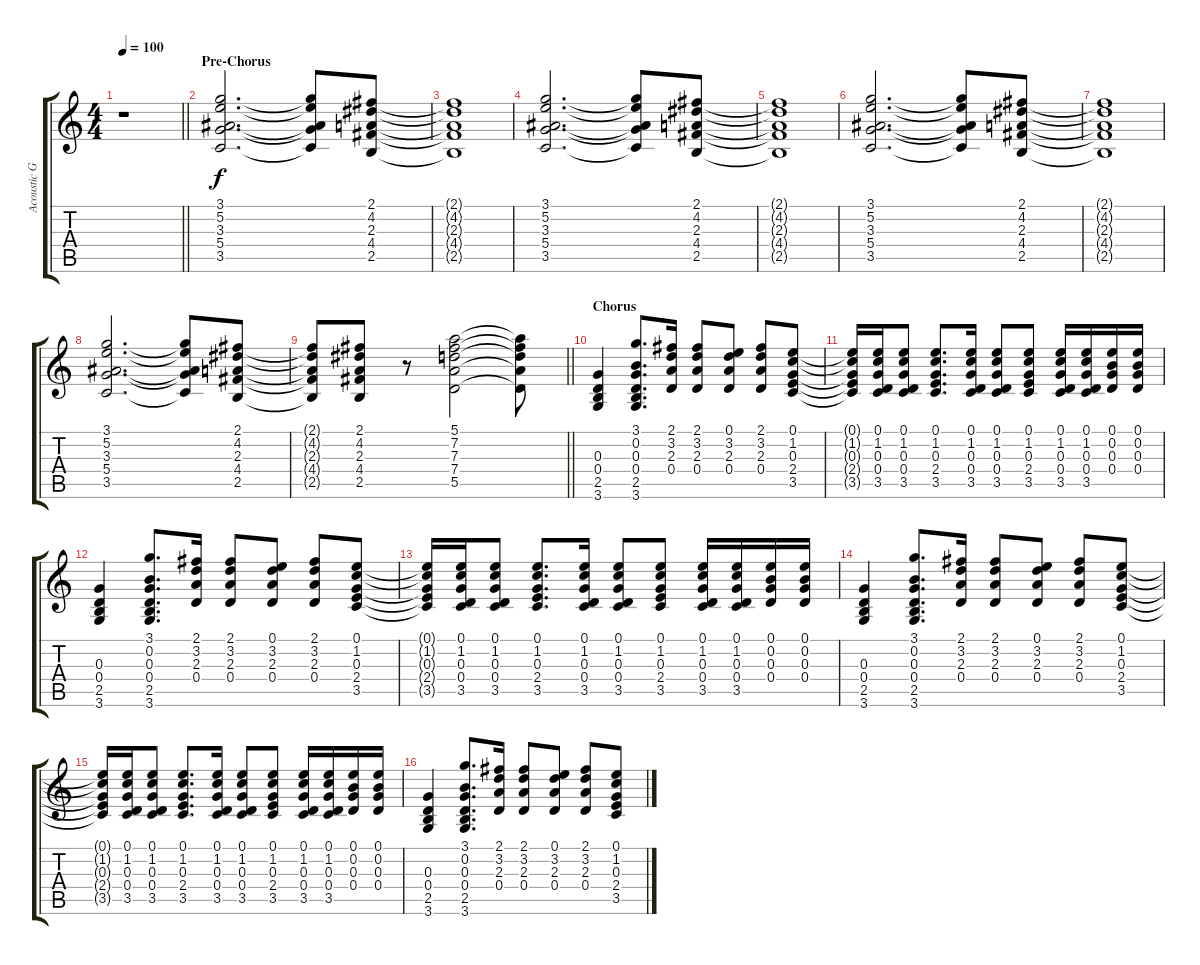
\track ("Acoustic Guitar" "Acoustic G") {instrument acousticguitarsteel}
\staff {score tabs}
\tuning (E4 B3 G3 D3 A2 E2) {hide}
\ts (4 4)
\tempo 100
\clef g2
\barLineRight lightlight
\ks c
r.1{dy f} |
\section ("" "Pre-Chorus")
(3.1 5.2 3.3 5.4 3.5).2{d} (3.1{t} 5.2{t} 3.3{t} 5.4{t} 3.5{t}).8 (2.1 4.2 2.3 4.4 2.5).8 |
(2.1{t} 4.2{t} 2.3{t} 4.4{t} 2.5{t}).1 |
(3.1 5.2 3.3 5.4 3.5).2{d} (3.1{t} 5.2{t} 3.3{t} 5.4{t} 3.5{t}).8 (2.1 4.2 2.3 4.4 2.5).8 |
(2.1{t} 4.2{t} 2.3{t} 4.4{t} 2.5{t}).1 |
(3.1 5.2 3.3 5.4 3.5).2{d} (3.1{t} 5.2{t} 3.3{t} 5.4{t} 3.5{t}).8 (2.1 4.2 2.3 4.4 2.5).8 |
(2.1{t} 4.2{t} 2.3{t} 4.4{t} 2.5{t}).1 |
(3.1 5.2 3.3 5.4 3.5).2{d} (3.1{t} 5.2{t} 3.3{t} 5.4{t} 3.5{t}).8 (2.1 4.2 2.3 4.4 2.5).8 |
\barLineRight lightlight
(2.1{t} 4.2{t} 2.3{t} 4.4{t} 2.5{t}).8 (2.1 4.2 2.3 4.4 2.5).8 r.8 (5.1 7.2 7.3 7.4 5.5).2 (5.1{t} 7.2{t} 7.3{t} 7.4{t} 5.5{t}).8 |
\section ("" "Chorus")
(0.3 0.4 2.5 3.6).4 (3.1 0.2 0.3 0.4 2.5 3.6).8{d} (2.1 3.2 2.3 0.4).16 (2.1 3.2 2.3 0.4).8 (0.1 3.2 2.3 0.4).8 (2.1 3.2 2.3 0.4).8 (0.1 1.2 0.3 2.4 3.5).8 |
(0.1{t} 1.2{t} 0.3{t} 2.4{t} 3.5{t}).16 (0.1 1.2 0.3 0.4 3.5).16 (0.1 1.2 0.3 0.4 3.5).8 (0.1 1.2 0.3 2.4 3.5).8{d} (0.1 1.2 0.3 0.4 3.5).16 (0.1 1.2 0.3 0.4 3.5).8 (0.1 1.2 0.3 2.4 3.5).8 (0.1 1.2 0.3 0.4 3.5).16 (0.1 1.2 0.3 0.4 3.5).16 (0.1 0.2 0.3 0.4).16 (0.1 0.2 0.3 0.4).16 |
(0.3 0.4 2.5 3.6).4 (3.1 0.2 0.3 0.4 2.5 3.6).8{d} (2.1 3.2 2.3 0.4).16 (2.1 3.2 2.3 0.4).8 (0.1 3.2 2.3 0.4).8 (2.1 3.2 2.3 0.4).8 (0.1 1.2 0.3 2.4 3.5).8 |
(0.1{t} 1.2{t} 0.3{t} 2.4{t} 3.5{t}).16 (0.1 1.2 0.3 0.4 3.5).16 (0.1 1.2 0.3 0.4 3.5).8 (0.1 1.2 0.3 2.4 3.5).8{d} (0.1 1.2 0.3 0.4 3.5).16 (0.1 1.2 0.3 0.4 3.5).8 (0.1 1.2 0.3 2.4 3.5).8 (0.1 1.2 0.3 0.4 3.5).16 (0.1 1.2 0.3 0.4 3.5).16 (0.1 0.2 0.3 0.4).16 (0.1 0.2 0.3 0.4).16 |
(0.3 0.4 2.5 3.6).4 (3.1 0.2 0.3 0.4 2.5 3.6).8{d} (2.1 3.2 2.3 0.4).16 (2.1 3.2 2.3 0.4).8 (0.1 3.2 2.3 0.4).8 (2.1 3.2 2.3 0.4).8 (0.1 1.2 0.3 2.4 3.5).8 |
(0.1{t} 1.2{t} 0.3{t} 2.4{t} 3.5{t}).16 (0.1 1.2 0.3 0.4 3.5).16 (0.1 1.2 0.3 0.4 3.5).8 (0.1 1.2 0.3 2.4 3.5).8{d} (0.1 1.2 0.3 0.4 3.5).16 (0.1 1.2 0.3 0.4 3.5).8 (0.1 1.2 0.3 2.4 3.5).8 (0.1 1.2 0.3 0.4 3.5).16 (0.1 1.2 0.3 0.4 3.5).16 (0.1 0.2 0.3 0.4).16 (0.1 0.2 0.3 0.4).16 |
(0.3 0.4 2.5 3.6).4 (3.1 0.2 0.3 0.4 2.5 3.6).8{d} (2.1 3.2 2.3 0.4).16 (2.1 3.2 2.3 0.4).8 (0.1 3.2 2.3 0.4).8 (2.1 3.2 2.3 0.4).8 (0.1 1.2 0.3 2.4 3.5).8
